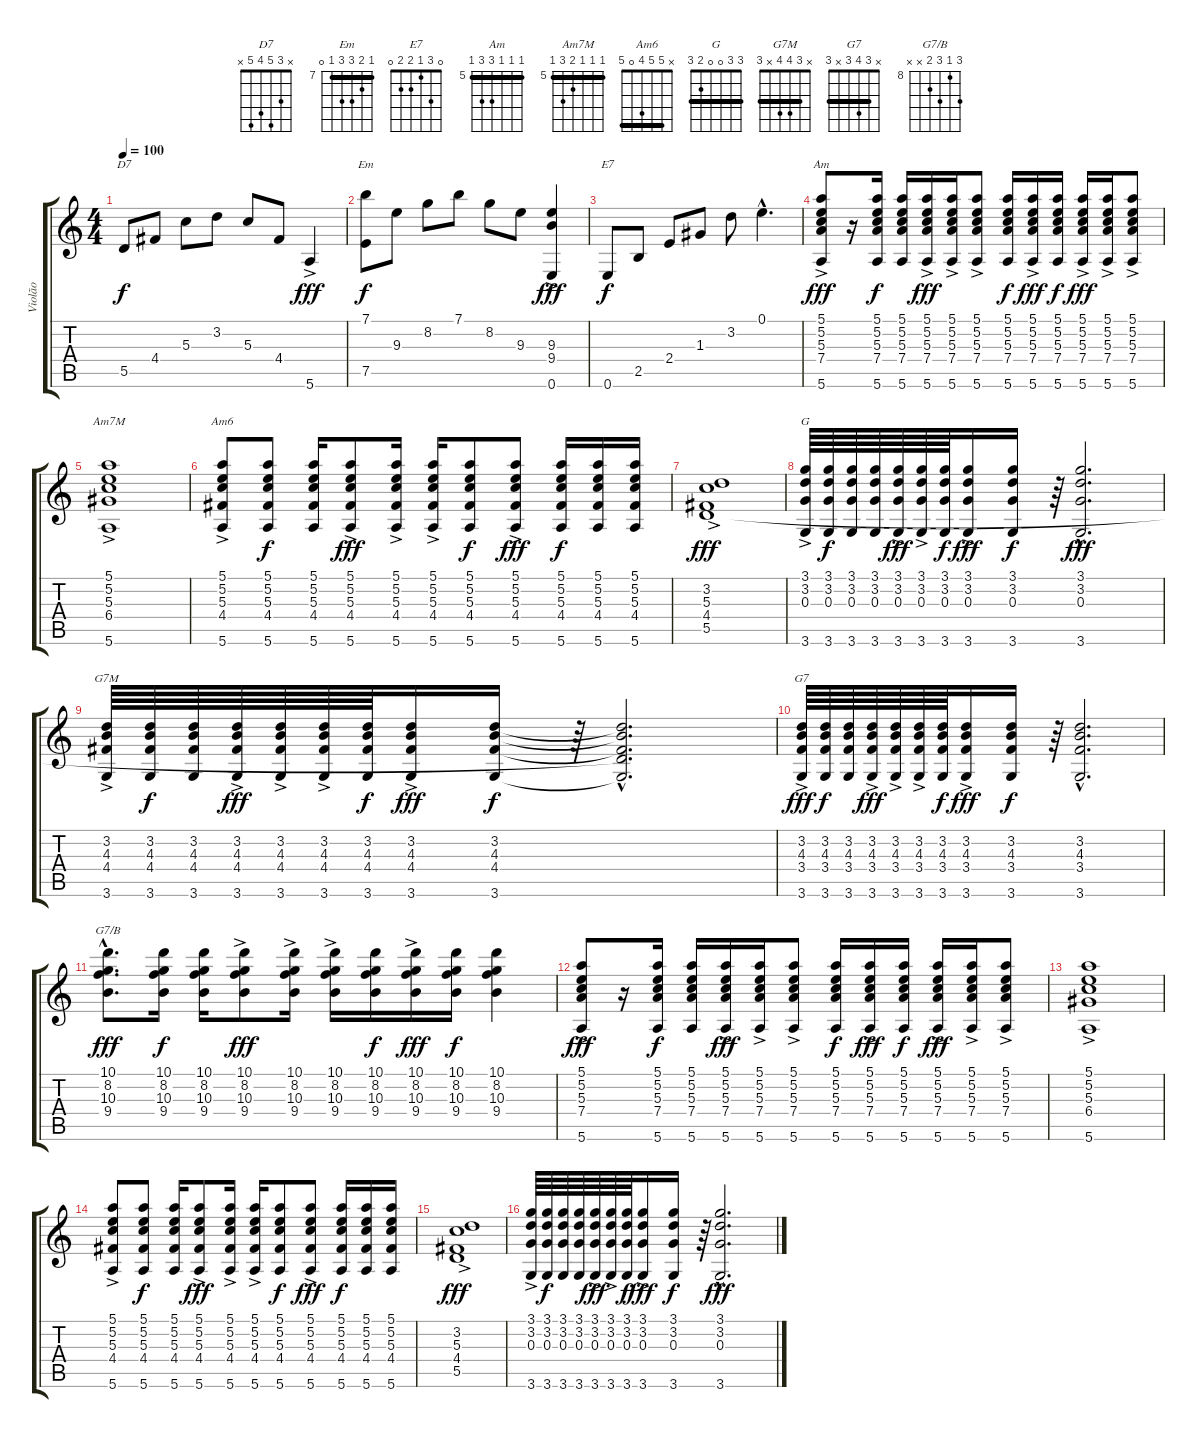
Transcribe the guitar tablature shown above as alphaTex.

\track ("Violão" "Violão") {instrument acousticguitarnylon}
\staff {score tabs}
\tuning (E4 B3 G3 D3 A2 E2) {hide}
\chord ("D7" x 3 5 4 5 x)
\chord ("Em" 7 8 9 9 7 0) {firstfret 7 barre 7}
\chord ("E7" 0 3 1 2 2 0)
\chord ("Am" 5 5 5 7 7 5) {firstfret 5 barre 5}
\chord ("Am7M" 5 5 5 6 7 5) {firstfret 5 barre 5}
\chord ("Am6" x 5 5 4 0 5) {barre 5}
\chord ("G" 3 3 0 0 2 3) {barre 3}
\chord ("G7M" x 3 4 4 x 3) {barre 3}
\chord ("G7" x 3 4 3 x 3) {barre 3}
\chord ("G7/B" 10 8 10 9 x x) {firstfret 8}
\ts (4 4)
\tempo 100
\clef g2
\ks c
5.5.8{ch "D7" dy f} 4.4.8 5.3.8 3.2.8 5.3.8 4.4.8 5.6{ac}.4{dy fff} |
(7.1 7.5).8{ch "Em" dy f} 9.3.8 8.2.8 7.1.8 8.2.8 9.3.8 (9.3 9.4 0.6{ac}).4{dy fff} |
0.6.8{ch "E7" dy f} 2.5.8 2.4.8 1.3.8 3.2.8 0.1{hac}.4{d} |
\ks aminor
(5.1 5.2{ac} 5.3 7.4 5.6).8{ch "Am" dy fff} r.16 (5.1 5.2 5.3 7.4 5.6).16{dy f} (5.1 5.2 5.3 7.4 5.6).16 (5.1 5.2{ac} 5.3 7.4 5.6).16{dy fff} (5.1 5.2{ac} 5.3 7.4 5.6).16 (5.1 5.2 5.3{ac} 7.4{ac} 5.6{ac}).8 (5.1 5.2 5.3 7.4 5.6).16{dy f} (5.1 5.2{ac} 5.3 7.4 5.6).16{dy fff} (5.1 5.2 5.3 7.4 5.6).16{dy f} (5.1{ac} 5.2 5.3 7.4 5.6).16{dy fff} (5.1{ac} 5.2 5.3 7.4 5.6).16 (5.1 5.2{ac} 5.3 7.4 5.6).8 |
\ks c
(5.1 5.2{ac} 5.3 6.4 5.6).1{ch "Am7M"} |
(5.1 5.2{ac} 5.3 4.4 5.6).8{ch "Am6"} (5.1 5.2 5.3 4.4 5.6).8{dy f} (5.1 5.2 5.3 4.4 5.6).16 (5.1 5.2{ac} 5.3 4.4 5.6).8{dy fff} (5.1 5.2{ac} 5.3 4.4 5.6).16 (5.1 5.2{ac} 5.3 4.4 5.6).16 (5.1 5.2 5.3 4.4 5.6).8{dy f} (5.1 5.2{ac} 5.3 4.4 5.6).8{dy fff} (5.1 5.2 5.3 4.4 5.6).16{dy f} (5.1 5.2 5.3 4.4 5.6).16 (5.1 5.2 5.3 4.4 5.6).16 |
(3.2{ac} 5.3 4.4 5.5).1{dy fff} |
(3.1{ac} 3.2 0.3 3.6).64{ch "G"} (3.1 3.2 0.3 3.6).64{dy f} (3.1 3.2 0.3 3.6).64 (3.1 3.2 0.3 3.6).64 (3.1{ac} 3.2 0.3 3.6).64{dy fff} (3.1{ac} 3.2 0.3 3.6).64 (3.1 3.2 0.3 3.6).64{dy f} (3.1{ac} 3.2 0.3 3.6).16{dy fff} (3.1 3.2 0.3 3.6).16{dy f} r.64 (3.1{hac} 3.2{hac} 0.3{hac} 3.6{hac}).2{d dy fff} |
(3.2{ac} 4.3 4.4 3.6).64{ch "G7M"} (3.2 4.3 4.4 3.6).64{dy f} (3.2 4.3 4.4 3.6).64 (3.2{ac} 4.3 4.4 3.6).64{dy fff} (3.2{ac} 4.3 4.4 3.6).64 (3.2{ac} 4.3 4.4 3.6).64 (3.2 4.3 4.4 3.6).64{dy f} (3.2{ac} 4.3 4.4 3.6).16{dy fff} (3.2 4.3 4.4 3.6).16{dy f} r.64 (3.2{hac t} 4.3{hac t} 4.4{hac t} 5.5{hac t} 3.6{hac t}).2{d} |
(3.2{ac} 4.3 3.4 3.6).64{ch "G7" dy fff} (3.2 4.3 3.4 3.6).64{dy f} (3.2 4.3 3.4 3.6).64 (3.2{ac} 4.3 3.4 3.6).64{dy fff} (3.2{ac} 4.3 3.4 3.6).64 (3.2{ac} 4.3 3.4 3.6).64 (3.2 4.3 3.4 3.6).64{dy f} (3.2{ac} 4.3 3.4 3.6).16{dy fff} (3.2 4.3 3.4 3.6).16{dy f} r.64 (3.2{hac} 4.3{hac} 3.4{hac} 3.6{hac}).2{d} |
(10.1{hac} 8.2{hac} 10.3{hac} 9.4{hac}).8{d ch "G7/B" dy fff} (10.1 8.2 10.3 9.4).16{dy f} (10.1 8.2 10.3 9.4).16 (10.1{ac} 8.2 10.3 9.4).8{dy fff} (10.1{ac} 8.2 10.3 9.4).16 (10.1{ac} 8.2 10.3 9.4).16 (10.1 8.2 10.3 9.4).16{dy f} (10.1{ac} 8.2 10.3 9.4).16{dy fff} (10.1 8.2 10.3 9.4).16{dy f} (10.1 8.2 10.3 9.4).4 |
\ks aminor
(5.1 5.2{ac} 5.3 7.4 5.6).8{dy fff} r.16 (5.1 5.2 5.3 7.4 5.6).16{dy f} (5.1 5.2 5.3 7.4 5.6).16 (5.1 5.2{ac} 5.3 7.4 5.6).16{dy fff} (5.1 5.2{ac} 5.3 7.4 5.6).16 (5.1 5.2 5.3{ac} 7.4{ac} 5.6{ac}).8 (5.1 5.2 5.3 7.4 5.6).16{dy f} (5.1 5.2{ac} 5.3 7.4 5.6).16{dy fff} (5.1 5.2 5.3 7.4 5.6).16{dy f} (5.1{ac} 5.2 5.3 7.4 5.6).16{dy fff} (5.1{ac} 5.2 5.3 7.4 5.6).16 (5.1 5.2{ac} 5.3 7.4 5.6).8 |
\ks c
(5.1 5.2{ac} 5.3 6.4 5.6).1 |
(5.1 5.2{ac} 5.3 4.4 5.6).8 (5.1 5.2 5.3 4.4 5.6).8{dy f} (5.1 5.2 5.3 4.4 5.6).16 (5.1 5.2{ac} 5.3 4.4 5.6).8{dy fff} (5.1 5.2{ac} 5.3 4.4 5.6).16 (5.1 5.2{ac} 5.3 4.4 5.6).16 (5.1 5.2 5.3 4.4 5.6).8{dy f} (5.1 5.2{ac} 5.3 4.4 5.6).8{dy fff} (5.1 5.2 5.3 4.4 5.6).16{dy f} (5.1 5.2 5.3 4.4 5.6).16 (5.1 5.2 5.3 4.4 5.6).16 |
(3.2{ac} 5.3 4.4 5.5).1{dy fff} |
(3.1{ac} 3.2 0.3 3.6).64 (3.1 3.2 0.3 3.6).64{dy f} (3.1 3.2 0.3 3.6).64 (3.1 3.2 0.3 3.6).64 (3.1{ac} 3.2 0.3 3.6).64{dy fff} (3.1{ac} 3.2 0.3 3.6).64 (3.1 3.2 0.3 3.6).64{dy f} (3.1{ac} 3.2 0.3 3.6).16{dy fff} (3.1 3.2 0.3 3.6).16{dy f} r.64 (3.1{hac} 3.2{hac} 0.3{hac} 3.6{hac}).2{d dy fff}
